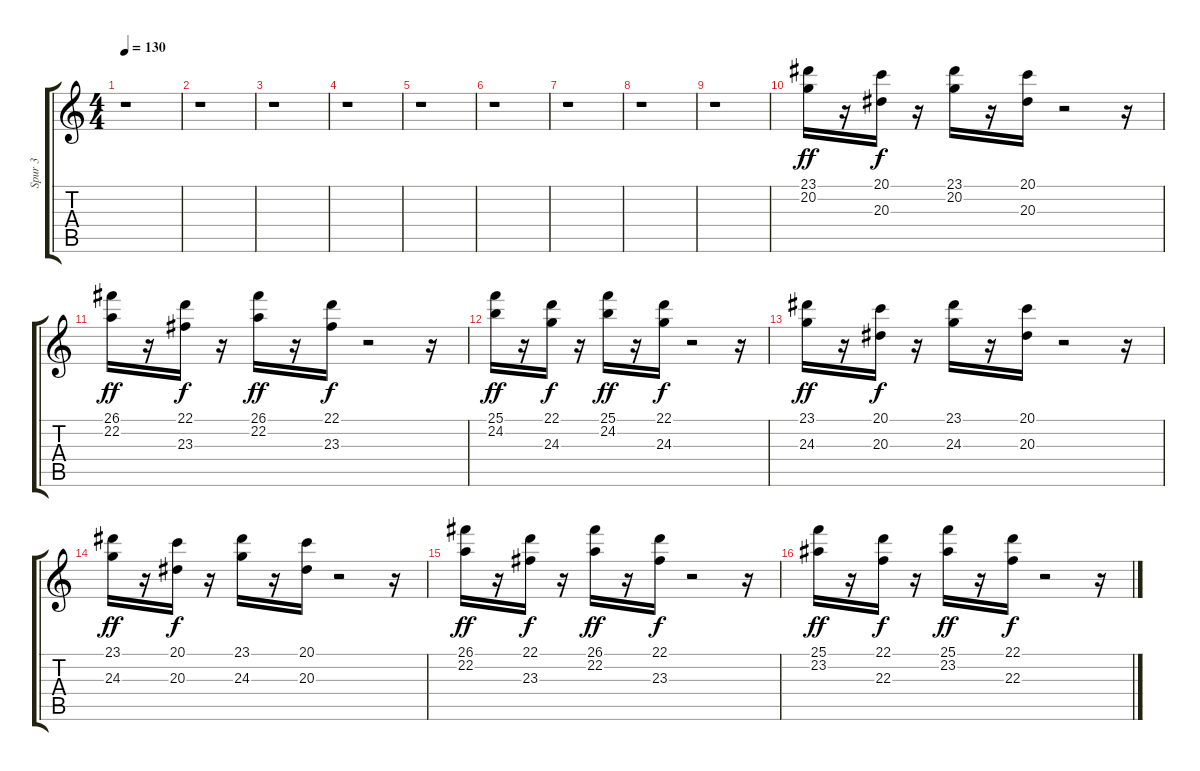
\track ("Spur 3" "Spur 3") {instrument drawbarorgan}
\staff {score tabs}
\tuning (E4 B3 G3 D3 A2 E2) {hide}
\ts (4 4)
\tempo 130
\clef g2
\ks c
r.1{dy ff instrument drawbarorgan} |
r.1 |
r.1 |
r.1 |
r.1 |
r.1 |
r.1 |
r.1 |
r.1 |
(23.1 20.2).16 r.16 (20.1 20.3).16{dy f} r.16 (23.1 20.2).16 r.16 (20.1 20.3).16 r.2 r.16 |
(26.1 22.2).16{dy ff} r.16 (22.1 23.3).16{dy f} r.16 (26.1 22.2).16{dy ff} r.16 (22.1 23.3).16{dy f} r.2 r.16 |
(25.1 24.2).16{dy ff} r.16 (22.1 24.3).16{dy f} r.16 (25.1 24.2).16{dy ff} r.16 (22.1 24.3).16{dy f} r.2 r.16 |
(23.1 24.3).16{dy ff} r.16 (20.1 20.3).16{dy f} r.16 (23.1 24.3).16 r.16 (20.1 20.3).16 r.2 r.16 |
(23.1 24.3).16{dy ff} r.16 (20.1 20.3).16{dy f} r.16 (23.1 24.3).16 r.16 (20.1 20.3).16 r.2 r.16 |
(26.1 22.2).16{dy ff} r.16 (22.1 23.3).16{dy f} r.16 (26.1 22.2).16{dy ff} r.16 (22.1 23.3).16{dy f} r.2 r.16 |
(25.1 23.2).16{dy ff} r.16 (22.1 22.3).16{dy f} r.16 (25.1 23.2).16{dy ff} r.16 (22.1 22.3).16{dy f} r.2 r.16
